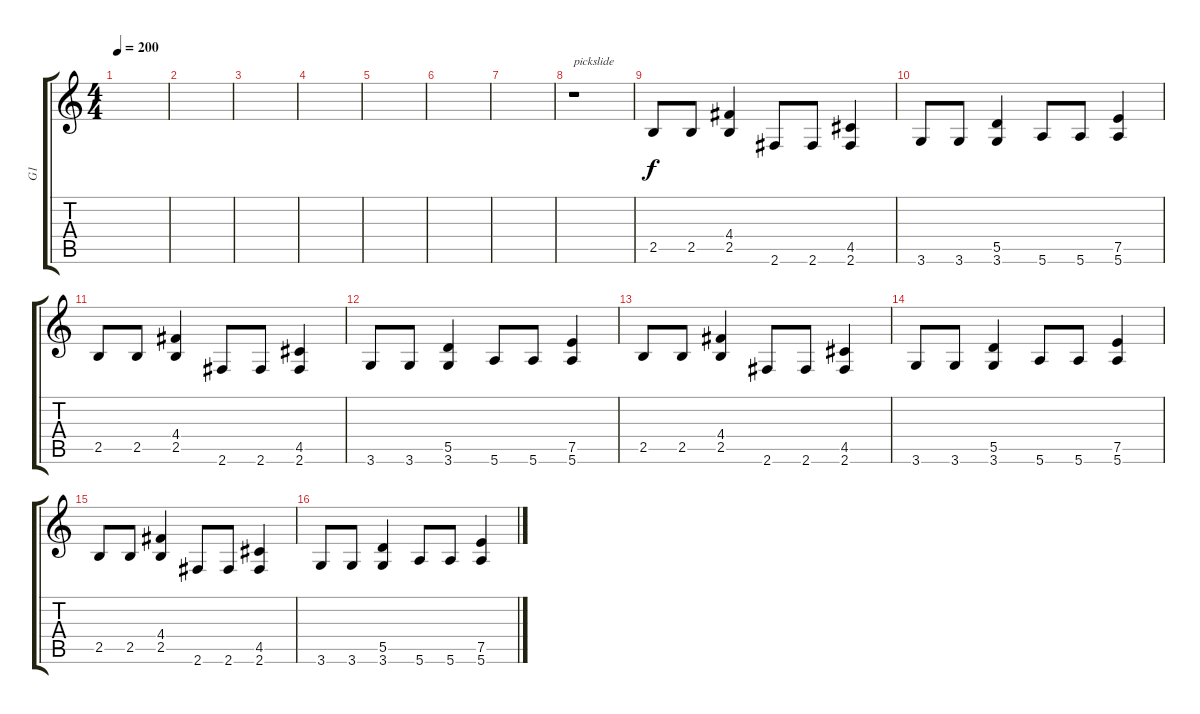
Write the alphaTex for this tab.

\track ("G1" "G1") {instrument distortionguitar}
\staff {score tabs}
\tuning (E4 B3 G3 D3 A2 E2) {hide}
\ts (4 4)
\tempo 200
\clef g2
\ks c
|
|
|
|
|
|
|
r.1{txt "pickslide"} |
2.5.8 2.5.8 (4.4 2.5).4 2.6.8 2.6.8 (4.5 2.6).4 |
3.6.8 3.6.8 (5.5 3.6).4 5.6.8 5.6.8 (7.5 5.6).4 |
2.5.8 2.5.8 (4.4 2.5).4 2.6.8 2.6.8 (4.5 2.6).4 |
3.6.8 3.6.8 (5.5 3.6).4 5.6.8 5.6.8 (7.5 5.6).4 |
2.5.8 2.5.8 (4.4 2.5).4 2.6.8 2.6.8 (4.5 2.6).4 |
3.6.8 3.6.8 (5.5 3.6).4 5.6.8 5.6.8 (7.5 5.6).4 |
2.5.8 2.5.8 (4.4 2.5).4 2.6.8 2.6.8 (4.5 2.6).4 |
3.6.8 3.6.8 (5.5 3.6).4 5.6.8 5.6.8 (7.5 5.6).4
